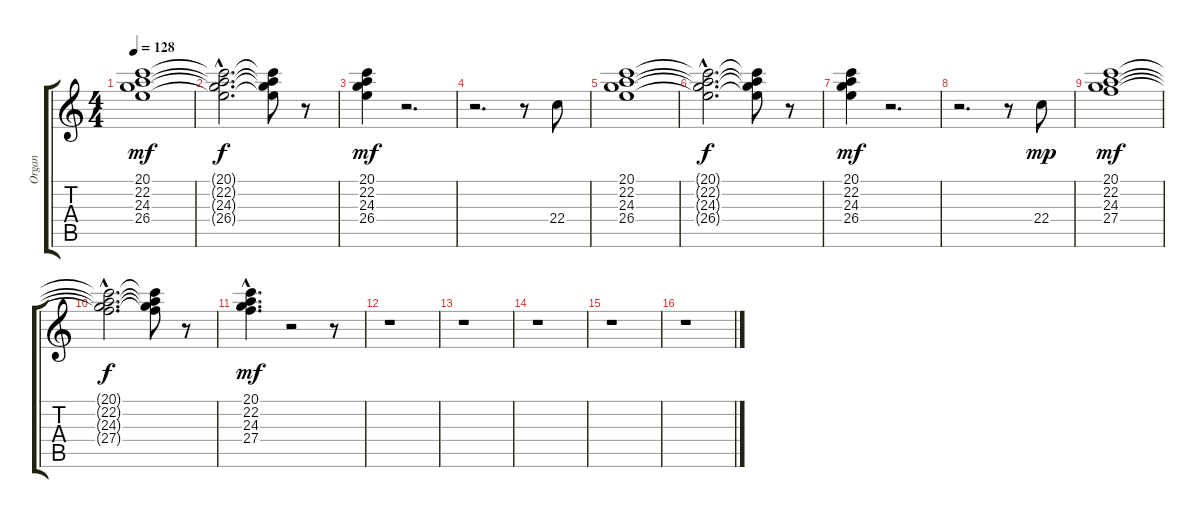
\track ("Organ    " "Organ    ") {instrument percussiveorgan}
\staff {score tabs}
\tuning (E4 B3 G3 D3 A2 E2) {hide}
\ts (4 4)
\tempo 128
\clef g2
\ks c
(20.1 22.2 24.3 26.4).1{dy mf} |
(20.1{hac t} 22.2{hac t} 24.3{hac t} 26.4{hac t}).2{d dy f} (20.1{t} 22.2{t} 24.3{t} 26.4{t}).8 r.8 |
(20.1 22.2 24.3 26.4).4{dy mf} r.2{d} |
r.2{d} r.8 22.4.8 |
(20.1 22.2 24.3 26.4).1 |
(20.1{hac t} 22.2{hac t} 24.3{hac t} 26.4{hac t}).2{d dy f} (20.1{t} 22.2{t} 24.3{t} 26.4{t}).8 r.8 |
(20.1 22.2 24.3 26.4).4{dy mf} r.2{d} |
r.2{d} r.8 22.4.8{dy mp} |
(20.1 22.2 24.3 27.4).1{dy mf} |
(20.1{hac t} 22.2{hac t} 24.3{hac t} 27.4{hac t}).2{d dy f} (20.1{t} 22.2{t} 24.3{t} 27.4{t}).8 r.8 |
(20.1{hac} 22.2{hac} 24.3 27.4).4{d dy mf} r.2 r.8 |
r.1 |
r.1 |
r.1 |
r.1 |
r.1
